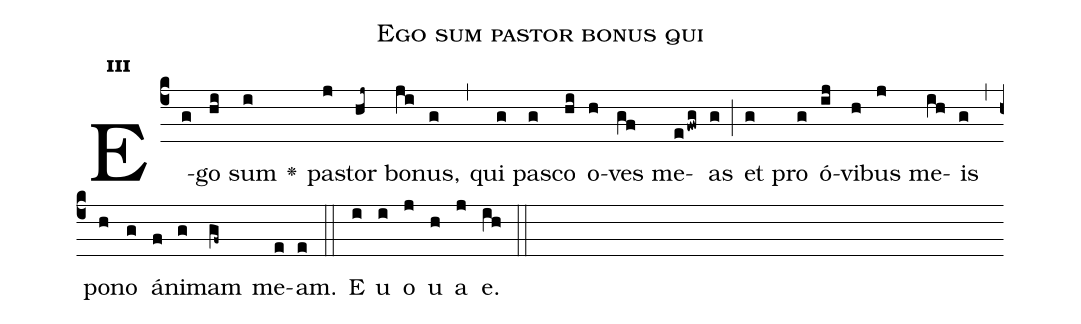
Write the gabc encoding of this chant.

name:Ego sum pastor bonus qui;
office-part:Antiphona;
mode:3;
%%
initial-style: 1;
name: Ego sum pastor bonus qui;
book: Antiphonae & Responsoria/Tomus IV, p. 188;
occasion: Sacratissimi cordis Iesu;
office-part: Vesperae I Ant 3;
user-notes: ;
commentary: ;
annotation: 3a;
centering-scheme: english;
fontsize: 12;
font: OFLSortsMillGoudy;
height: 11;
width: 4.5;
%%
(c4)E(g)go(hi) sum(i) <v>\greheightstar</v>() pa(j)stor(hj~) bo(ji)nus,(g) (,) qui(g) pa(g)sco(hi) o(h)ves(gf) me(efwg)as(g) (;) et(g) pro(g) ó(ij)vi(h)bus(j) me(ih)is(g) (,) po(h)no(g) á(f)ni(g)mam(gf~) me(e)am.(e) (::)
E(i) u(i) o(j) u(h) a(j) e.(ih) (::)
